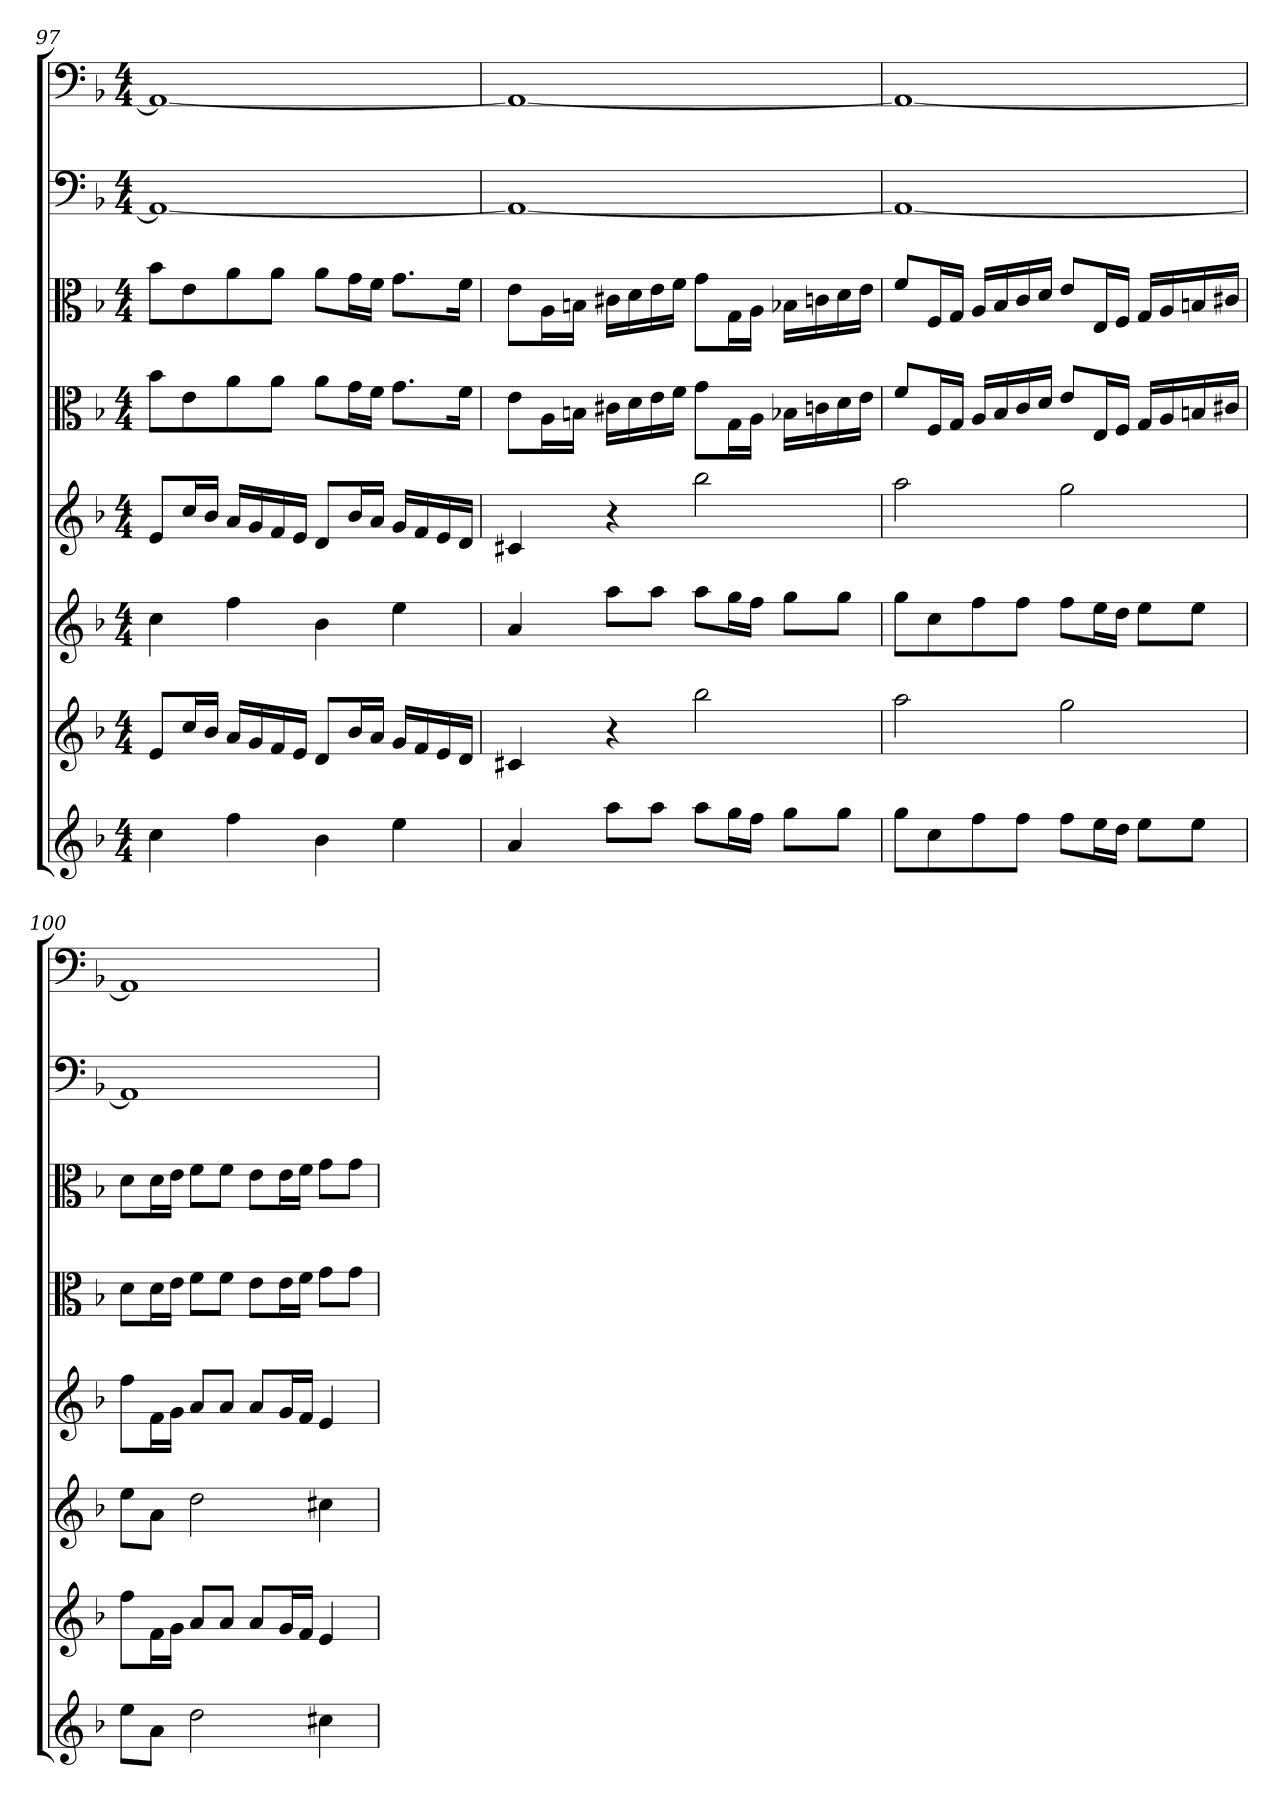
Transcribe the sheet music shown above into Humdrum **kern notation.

**kern	**kern	**kern	**kern	**kern	**kern	**kern	**kern
*part8	*part7	*part6	*part5	*part4	*part3	*part2	*part1
*staff8	*staff7	*staff6	*staff5	*staff4	*staff3	*staff2	*staff1
*clefG2	*clefG2	*clefG2	*clefG2	*clefC3	*clefC3	*clefF4	*clefF4
*k[b-]	*k[b-]	*k[b-]	*k[b-]	*k[b-]	*k[b-]	*k[b-]	*k[b-]
*d:	*d:	*d:	*d:	*d:	*d:	*d:	*d:
*M4/4	*M4/4	*M4/4	*M4/4	*M4/4	*M4/4	*M4/4	*M4/4
=97	=97	=97	=97	=97	=97	=97	=97
4cc\	8e/L	4cc\	8e/L	8b-\L	8b-\L	1AA/_	1AA/_
.	16cc/L	.	16cc/L	8e\	8e\	.	.
.	16b-/JJ	.	16b-/JJ	.	.	.	.
4ff\	16a/LL	4ff\	16a/LL	8a\	8a\	.	.
.	16g/	.	16g/	.	.	.	.
.	16f/	.	16f/	8a\J	8a\J	.	.
.	16e/JJ	.	16e/JJ	.	.	.	.
4b-\	8d/L	4b-\	8d/L	8a\L	8a\L	.	.
.	16b-/L	.	16b-/L	16g\L	16g\L	.	.
.	16a/JJ	.	16a/JJ	16f\JJ	16f\JJ	.	.
4ee\	16g/LL	4ee\	16g/LL	8.g\L	8.g\L	.	.
.	16f/	.	16f/	.	.	.	.
.	16e/	.	16e/	.	.	.	.
.	16d/JJ	.	16d/JJ	16f\Jk	16f\Jk	.	.
=98	=98	=98	=98	=98	=98	=98	=98
4a/	4c#X/	4a/	4c#X/	8e\L	8e\L	1AA/_	1AA/_
.	.	.	.	16A\L	16A\L	.	.
.	.	.	.	16Bn\JJ	16Bn\JJ	.	.
8aa\L	4r	8aa\L	4r	16c#X\LL	16c#X\LL	.	.
.	.	.	.	16d\	16d\	.	.
8aa\J	.	8aa\J	.	16e\	16e\	.	.
.	.	.	.	16f\JJ	16f\JJ	.	.
8aa\L	2bb-\	8aa\L	2bb-\	8g\L	8g\L	.	.
16gg\L	.	16gg\L	.	16G\L	16G\L	.	.
16ff\JJ	.	16ff\JJ	.	16A\JJ	16A\JJ	.	.
8gg\L	.	8gg\L	.	16B-X\LL	16B-X\LL	.	.
.	.	.	.	16cn\	16cn\	.	.
8gg\J	.	8gg\J	.	16d\	16d\	.	.
.	.	.	.	16e\JJ	16e\JJ	.	.
=99	=99	=99	=99	=99	=99	=99	=99
8gg\L	2aa\	8gg\L	2aa\	8f/L	8f/L	1AA/_	1AA/_
8cc\	.	8cc\	.	16F/L	16F/L	.	.
.	.	.	.	16G/JJ	16G/JJ	.	.
8ff\	.	8ff\	.	16A/LL	16A/LL	.	.
.	.	.	.	16B-/	16B-/	.	.
8ff\J	.	8ff\J	.	16c/	16c/	.	.
.	.	.	.	16d/JJ	16d/JJ	.	.
8ff\L	2gg\	8ff\L	2gg\	8e/L	8e/L	.	.
16ee\L	.	16ee\L	.	16E/L	16E/L	.	.
16dd\JJ	.	16dd\JJ	.	16F/JJ	16F/JJ	.	.
8ee\L	.	8ee\L	.	16G/LL	16G/LL	.	.
.	.	.	.	16A/	16A/	.	.
8ee\J	.	8ee\J	.	16Bn/	16Bn/	.	.
.	.	.	.	16c#X/JJ	16c#X/JJ	.	.
=100	=100	=100	=100	=100	=100	=100	=100
8ee\L	8ff\L	8ee\L	8ff\L	8d\L	8d\L	1AA/]	1AA/]
8a\J	16f\L	8a\J	16f\L	16d\L	16d\L	.	.
.	16g\JJ	.	16g\JJ	16e\JJ	16e\JJ	.	.
2dd\	8a/L	2dd\	8a/L	8f\L	8f\L	.	.
.	8a/J	.	8a/J	8f\J	8f\J	.	.
.	8a/L	.	8a/L	8e\L	8e\L	.	.
.	16g/L	.	16g/L	16e\L	16e\L	.	.
.	16f/JJ	.	16f/JJ	16f\JJ	16f\JJ	.	.
4cc#X\	4e/	4cc#X\	4e/	8g\L	8g\L	.	.
.	.	.	.	8g\J	8g\J	.	.
=	=	=	=	=	=	=	=
*-	*-	*-	*-	*-	*-	*-	*-
